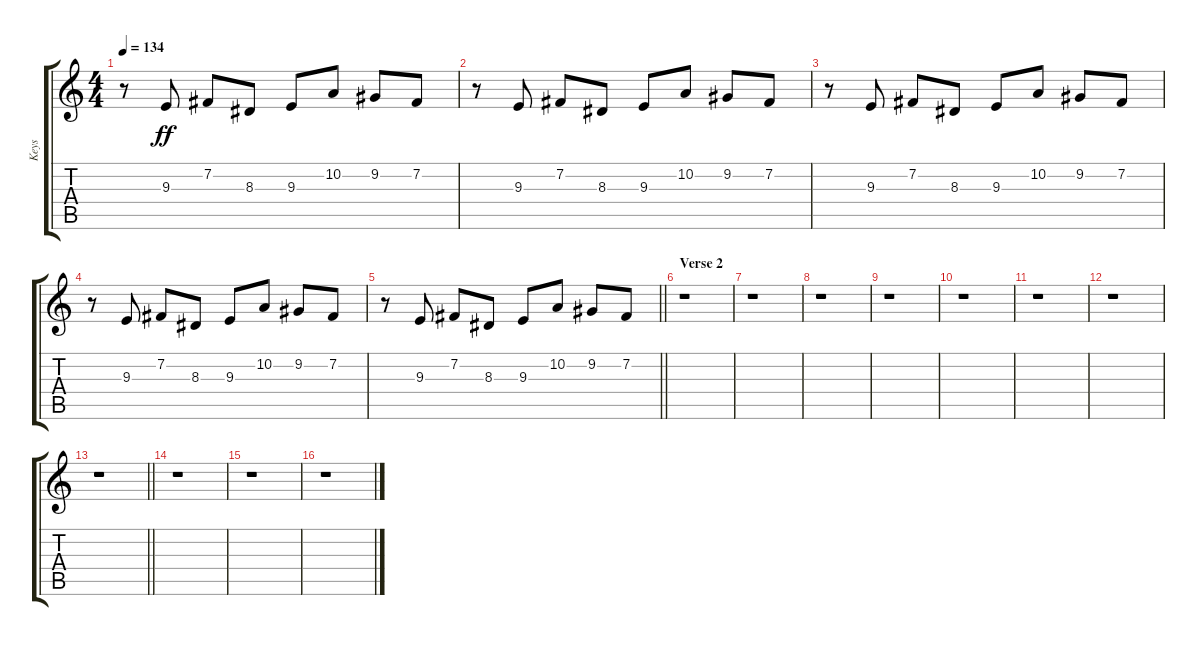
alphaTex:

\track ("Keys" "Keys") {instrument percussiveorgan}
\staff {score tabs}
\tuning (E4 B3 G3 D3 A2 E2) {hide}
\ts (4 4)
\tempo 134
\clef g2
\ks c
r.8{dy ff} 9.3.8 7.2.8 8.3.8 9.3.8 10.2.8 9.2.8 7.2.8 |
r.8 9.3.8 7.2.8 8.3.8 9.3.8 10.2.8 9.2.8 7.2.8 |
r.8 9.3.8 7.2.8 8.3.8 9.3.8 10.2.8 9.2.8 7.2.8 |
r.8 9.3.8 7.2.8 8.3.8 9.3.8 10.2.8 9.2.8 7.2.8 |
\barLineRight lightlight
r.8 9.3.8 7.2.8 8.3.8 9.3.8 10.2.8 9.2.8 7.2.8 |
\section ("" "Verse 2")
r.1 |
r.1 |
r.1 |
r.1 |
r.1 |
r.1 |
r.1 |
\barLineRight lightlight
r.1 |
r.1 |
r.1 |
r.1
